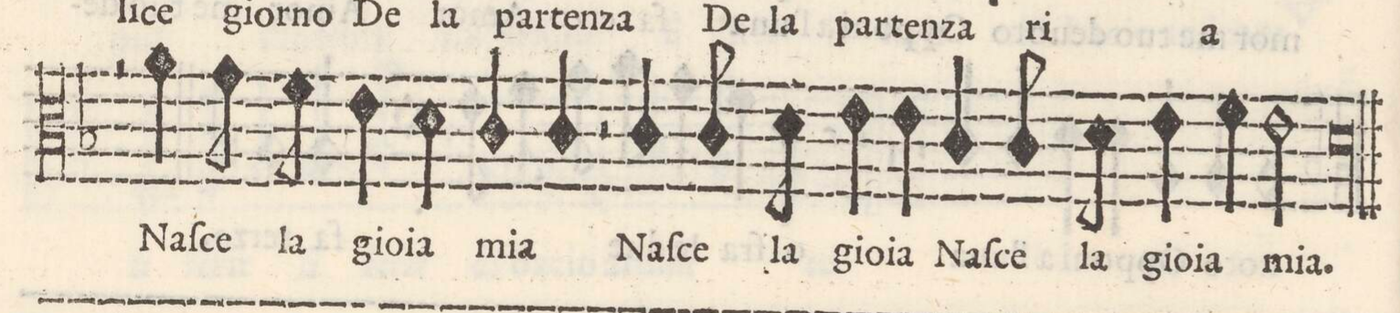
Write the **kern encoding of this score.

**kern	**text
*I"SESTO	*
*clefC3	*
*k[b-]	*
*met(C)	*
*M2/1	*
2r	.
4a\	Naſ-
8g\	-ce
8f\	la
=28-	=28-
4eny\	gio-
4d\	-ia
4c/	mi-
4c/	-a
2r	.
4c/	Naſ-
8c/	-ce
8d\	la
=29-	=29-
4e\	gio-
4e\	-ia
4c/	Naſ-
8c/	-ce
8d\	la
4e\	gio-
4f\	-ia
2e\	mi-
=30-	=30-
00d	-a.
==	==
*-	*-
